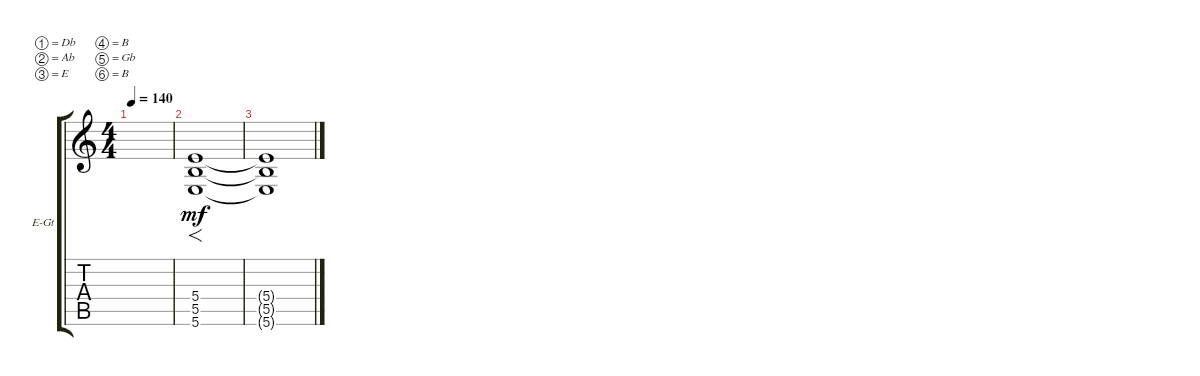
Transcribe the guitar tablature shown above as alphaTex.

\defaultSystemsLayout 4
\bracketExtendMode groupsimilarinstruments
\firstSystemTrackNameOrientation horizontal
\otherSystemsTrackNameOrientation horizontal
\track ("Electric Guitar" "E-Gt") {instrument distortionguitar}
\staff {score tabs}
\tuning (Db4 Ab3 E3 B2 Gb2 B1)
\ts (4 4)
\tempo 140
\clef g2
\ks c
|
(5.6 5.5 5.4).1{f dy mf} |
(5.4{t} 5.5{t} 5.6{t}).1
